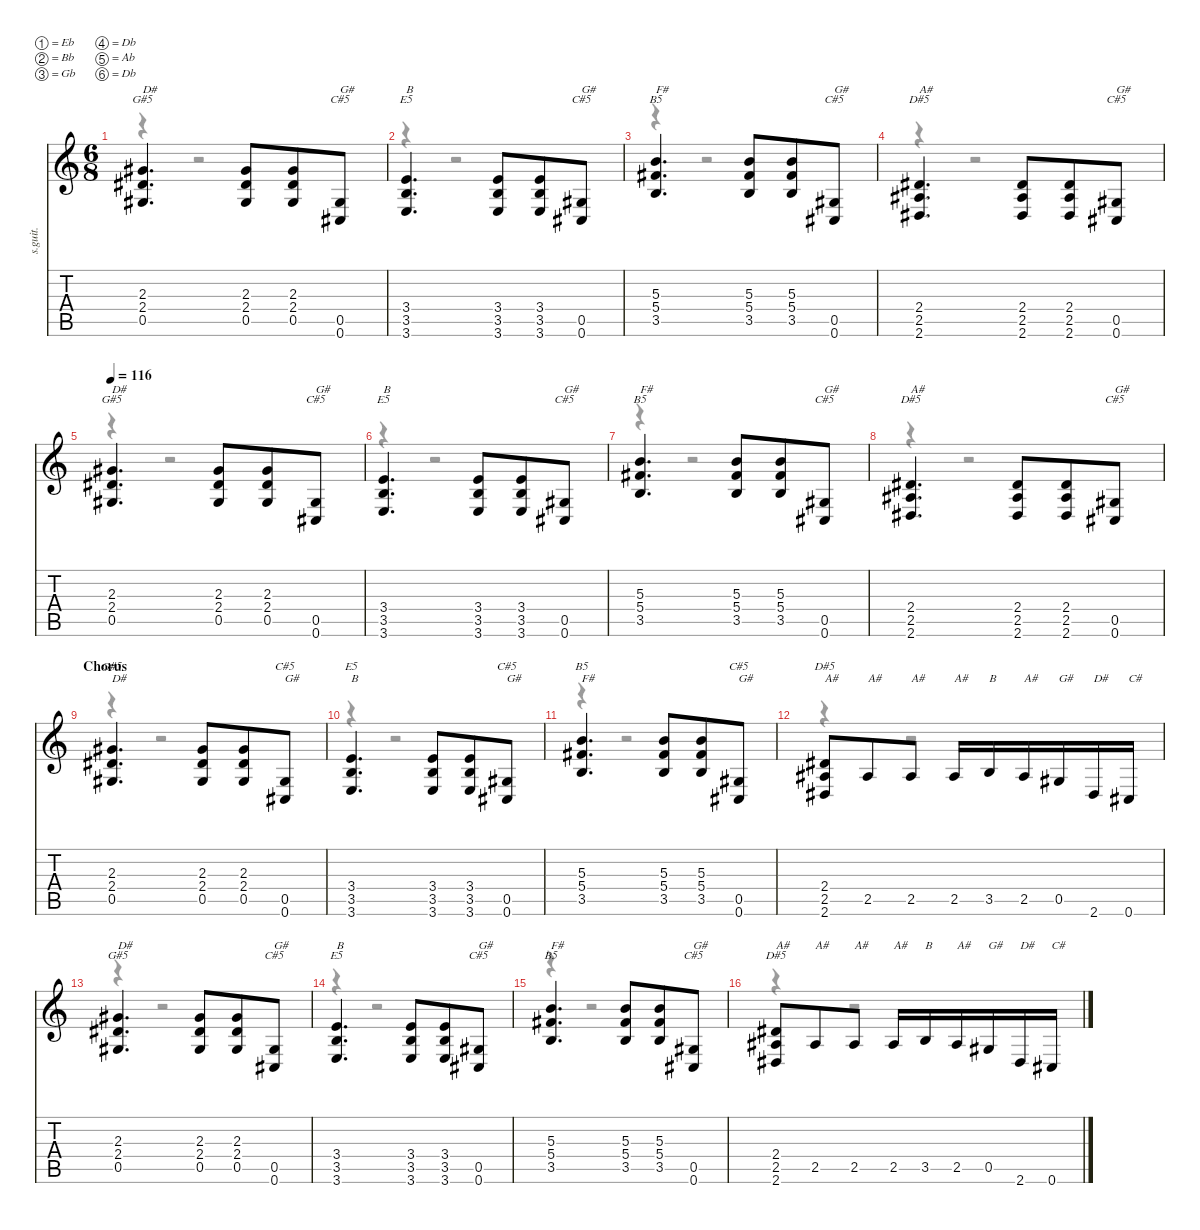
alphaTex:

\defaultSystemsLayout 4
\hideDynamics
\bracketExtendMode nobrackets
\track ("Daron - Distortion Guitar" "s.guit.") {instrument distortionguitar}
\staff {score tabs}
\tuning (Eb4 Bb3 Gb3 Db3 Ab2 Db2)
\chord ("G#5" 3 1 2 2 0 x) {showdiagram false}
\chord ("C#5" 3 1 2 2 0 x) {showdiagram false}
\chord ("E5" 3 1 2 2 0 x) {showdiagram false}
\chord ("B5" 3 1 2 2 0 x) {showdiagram false}
\chord ("D#5" 3 1 2 2 0 x) {showdiagram false}
\voice
\ts (6 8)
\tempo (115 hide)
\clef g2
\ks c
(2.3{acc #} 2.4{acc #} 0.5{acc #}).4{d ch "G#5" txt "D#" lyrics (0 "") lyrics (1 "") lyrics (2 "") lyrics (3 "") lyrics (4 "") dy f} (2.3{acc #} 2.4{acc #} 0.5{acc #}).8{lyrics (0 "") lyrics (1 "") lyrics (2 "") lyrics (3 "") lyrics (4 "")} (2.3{acc #} 2.4{acc #} 0.5{acc #}).8{lyrics (0 "") lyrics (1 "") lyrics (2 "") lyrics (3 "") lyrics (4 "")} (0.5{acc #} 0.6{acc #}).8{ch "C#5" txt "G#" lyrics (0 "") lyrics (1 "") lyrics (2 "") lyrics (3 "") lyrics (4 "")} |
(3.4 3.5 3.6).4{d ch "E5" txt "B" lyrics (0 "") lyrics (1 "") lyrics (2 "") lyrics (3 "") lyrics (4 "")} (3.4 3.5 3.6).8{lyrics (0 "") lyrics (1 "") lyrics (2 "") lyrics (3 "") lyrics (4 "")} (3.4 3.5 3.6).8{lyrics (0 "") lyrics (1 "") lyrics (2 "") lyrics (3 "") lyrics (4 "")} (0.5{acc #} 0.6{acc #}).8{ch "C#5" txt "G#" lyrics (0 "") lyrics (1 "") lyrics (2 "") lyrics (3 "") lyrics (4 "")} |
(5.3 5.4{acc #} 3.5).4{d ch "B5" txt "F#" lyrics (0 "") lyrics (1 "") lyrics (2 "") lyrics (3 "") lyrics (4 "")} (5.3 5.4{acc #} 3.5).8{lyrics (0 "") lyrics (1 "") lyrics (2 "") lyrics (3 "") lyrics (4 "")} (5.3 5.4{acc #} 3.5).8{lyrics (0 "") lyrics (1 "") lyrics (2 "") lyrics (3 "") lyrics (4 "")} (0.5{acc #} 0.6{acc #}).8{ch "C#5" txt "G# " lyrics (0 "") lyrics (1 "") lyrics (2 "") lyrics (3 "") lyrics (4 "")} |
(2.4{acc #} 2.5{acc #} 2.6{acc #}).4{d ch "D#5" txt "A#" lyrics (0 "") lyrics (1 "") lyrics (2 "") lyrics (3 "") lyrics (4 "")} (2.4{acc #} 2.5{acc #} 2.6{acc #}).8{lyrics (0 "") lyrics (1 "") lyrics (2 "") lyrics (3 "") lyrics (4 "")} (2.4{acc #} 2.5{acc #} 2.6{acc #}).8{lyrics (0 "") lyrics (1 "") lyrics (2 "") lyrics (3 "") lyrics (4 "")} (0.5{acc #} 0.6{acc #}).8{ch "C#5" txt "G#" lyrics (0 "") lyrics (1 "") lyrics (2 "") lyrics (3 "") lyrics (4 "")} |
\tempo 116
(2.3{acc #} 2.4{acc #} 0.5{acc #}).4{d ch "G#5" txt "D#" lyrics (0 "") lyrics (1 "") lyrics (2 "") lyrics (3 "") lyrics (4 "")} (2.3{acc #} 2.4{acc #} 0.5{acc #}).8{lyrics (0 "") lyrics (1 "") lyrics (2 "") lyrics (3 "") lyrics (4 "")} (2.3{acc #} 2.4{acc #} 0.5{acc #}).8{lyrics (0 "") lyrics (1 "") lyrics (2 "") lyrics (3 "") lyrics (4 "")} (0.5{acc #} 0.6{acc #}).8{ch "C#5" txt "G#" lyrics (0 "") lyrics (1 "") lyrics (2 "") lyrics (3 "") lyrics (4 "")} |
(3.4 3.5 3.6).4{d ch "E5" txt "B" lyrics (0 "") lyrics (1 "") lyrics (2 "") lyrics (3 "") lyrics (4 "")} (3.4 3.5 3.6).8{lyrics (0 "") lyrics (1 "") lyrics (2 "") lyrics (3 "") lyrics (4 "")} (3.4 3.5 3.6).8{lyrics (0 "") lyrics (1 "") lyrics (2 "") lyrics (3 "") lyrics (4 "")} (0.5{acc #} 0.6{acc #}).8{ch "C#5" txt "G#" lyrics (0 "") lyrics (1 "") lyrics (2 "") lyrics (3 "") lyrics (4 "")} |
(5.3 5.4{acc #} 3.5).4{d ch "B5" txt "F#" lyrics (0 "") lyrics (1 "") lyrics (2 "") lyrics (3 "") lyrics (4 "")} (5.3 5.4{acc #} 3.5).8{lyrics (0 "") lyrics (1 "") lyrics (2 "") lyrics (3 "") lyrics (4 "")} (5.3 5.4{acc #} 3.5).8{lyrics (0 "") lyrics (1 "") lyrics (2 "") lyrics (3 "") lyrics (4 "")} (0.5{acc #} 0.6{acc #}).8{ch "C#5" txt "G# " lyrics (0 "") lyrics (1 "") lyrics (2 "") lyrics (3 "") lyrics (4 "")} |
(2.4{acc #} 2.5{acc #} 2.6{acc #}).4{d ch "D#5" txt "A#" lyrics (0 "") lyrics (1 "") lyrics (2 "") lyrics (3 "") lyrics (4 "")} (2.4{acc #} 2.5{acc #} 2.6{acc #}).8{lyrics (0 "") lyrics (1 "") lyrics (2 "") lyrics (3 "") lyrics (4 "")} (2.4{acc #} 2.5{acc #} 2.6{acc #}).8{lyrics (0 "") lyrics (1 "") lyrics (2 "") lyrics (3 "") lyrics (4 "")} (0.5{acc #} 0.6{acc #}).8{ch "C#5" txt "G#" lyrics (0 "") lyrics (1 "") lyrics (2 "") lyrics (3 "") lyrics (4 "")} |
\section ("" "Chorus")
(2.3{acc #} 2.4{acc #} 0.5{acc #}).4{d ch "G#5" txt "D#" lyrics (0 "") lyrics (1 "") lyrics (2 "") lyrics (3 "") lyrics (4 "")} (2.3{acc #} 2.4{acc #} 0.5{acc #}).8{lyrics (0 "") lyrics (1 "") lyrics (2 "") lyrics (3 "") lyrics (4 "")} (2.3{acc #} 2.4{acc #} 0.5{acc #}).8{lyrics (0 "") lyrics (1 "") lyrics (2 "") lyrics (3 "") lyrics (4 "")} (0.5{acc #} 0.6{acc #}).8{ch "C#5" txt "G#" lyrics (0 "") lyrics (1 "") lyrics (2 "") lyrics (3 "") lyrics (4 "")} |
(3.4 3.5 3.6).4{d ch "E5" txt "B" lyrics (0 "") lyrics (1 "") lyrics (2 "") lyrics (3 "") lyrics (4 "")} (3.4 3.5 3.6).8{lyrics (0 "") lyrics (1 "") lyrics (2 "") lyrics (3 "") lyrics (4 "")} (3.4 3.5 3.6).8{lyrics (0 "") lyrics (1 "") lyrics (2 "") lyrics (3 "") lyrics (4 "")} (0.5{acc #} 0.6{acc #}).8{ch "C#5" txt "G#" lyrics (0 "") lyrics (1 "") lyrics (2 "") lyrics (3 "") lyrics (4 "")} |
(5.3 5.4{acc #} 3.5).4{d ch "B5" txt "F#" lyrics (0 "") lyrics (1 "") lyrics (2 "") lyrics (3 "") lyrics (4 "")} (5.3 5.4{acc #} 3.5).8{lyrics (0 "") lyrics (1 "") lyrics (2 "") lyrics (3 "") lyrics (4 "")} (5.3 5.4{acc #} 3.5).8{lyrics (0 "") lyrics (1 "") lyrics (2 "") lyrics (3 "") lyrics (4 "")} (0.5{acc #} 0.6{acc #}).8{ch "C#5" txt "G# " lyrics (0 "") lyrics (1 "") lyrics (2 "") lyrics (3 "") lyrics (4 "")} |
(2.4{acc #} 2.5{acc #} 2.6{acc #}).8{ch "D#5" txt "A#" lyrics (0 "") lyrics (1 "") lyrics (2 "") lyrics (3 "") lyrics (4 "")} 2.5{acc #}.8{txt "A#" lyrics (0 "") lyrics (1 "") lyrics (2 "") lyrics (3 "") lyrics (4 "")} 2.5{acc #}.8{txt "A#" lyrics (0 "") lyrics (1 "") lyrics (2 "") lyrics (3 "") lyrics (4 "")} 2.5{acc #}.16{txt "A#" lyrics (0 "") lyrics (1 "") lyrics (2 "") lyrics (3 "") lyrics (4 "")} 3.5.16{txt "B" lyrics (0 "") lyrics (1 "") lyrics (2 "") lyrics (3 "") lyrics (4 "")} 2.5{acc #}.16{txt "A#" lyrics (0 "") lyrics (1 "") lyrics (2 "") lyrics (3 "") lyrics (4 "")} 0.5{acc #}.16{txt "G#" lyrics (0 "") lyrics (1 "") lyrics (2 "") lyrics (3 "") lyrics (4 "")} 2.6{acc #}.16{txt "D#" lyrics (0 "") lyrics (1 "") lyrics (2 "") lyrics (3 "") lyrics (4 "")} 0.6{acc #}.16{txt "C#" lyrics (0 "") lyrics (1 "") lyrics (2 "") lyrics (3 "") lyrics (4 "")} |
(2.3{acc #} 2.4{acc #} 0.5{acc #}).4{d ch "G#5" txt "D#" lyrics (0 "") lyrics (1 "") lyrics (2 "") lyrics (3 "") lyrics (4 "")} (2.3{acc #} 2.4{acc #} 0.5{acc #}).8{lyrics (0 "") lyrics (1 "") lyrics (2 "") lyrics (3 "") lyrics (4 "")} (2.3{acc #} 2.4{acc #} 0.5{acc #}).8{lyrics (0 "") lyrics (1 "") lyrics (2 "") lyrics (3 "") lyrics (4 "")} (0.5{acc #} 0.6{acc #}).8{ch "C#5" txt "G#" lyrics (0 "") lyrics (1 "") lyrics (2 "") lyrics (3 "") lyrics (4 "")} |
(3.4 3.5 3.6).4{d ch "E5" txt "B" lyrics (0 "") lyrics (1 "") lyrics (2 "") lyrics (3 "") lyrics (4 "")} (3.4 3.5 3.6).8{lyrics (0 "") lyrics (1 "") lyrics (2 "") lyrics (3 "") lyrics (4 "")} (3.4 3.5 3.6).8{lyrics (0 "") lyrics (1 "") lyrics (2 "") lyrics (3 "") lyrics (4 "")} (0.5{acc #} 0.6{acc #}).8{ch "C#5" txt "G#" lyrics (0 "") lyrics (1 "") lyrics (2 "") lyrics (3 "") lyrics (4 "")} |
(5.3 5.4{acc #} 3.5).4{d ch "B5" txt "F#" lyrics (0 "") lyrics (1 "") lyrics (2 "") lyrics (3 "") lyrics (4 "")} (5.3 5.4{acc #} 3.5).8{lyrics (0 "") lyrics (1 "") lyrics (2 "") lyrics (3 "") lyrics (4 "")} (5.3 5.4{acc #} 3.5).8{lyrics (0 "") lyrics (1 "") lyrics (2 "") lyrics (3 "") lyrics (4 "")} (0.5{acc #} 0.6{acc #}).8{ch "C#5" txt "G# " lyrics (0 "") lyrics (1 "") lyrics (2 "") lyrics (3 "") lyrics (4 "")} |
(2.4{acc #} 2.5{acc #} 2.6{acc #}).8{ch "D#5" txt "A#" lyrics (0 "") lyrics (1 "") lyrics (2 "") lyrics (3 "") lyrics (4 "")} 2.5{acc #}.8{txt "A#" lyrics (0 "") lyrics (1 "") lyrics (2 "") lyrics (3 "") lyrics (4 "")} 2.5{acc #}.8{txt "A#" lyrics (0 "") lyrics (1 "") lyrics (2 "") lyrics (3 "") lyrics (4 "")} 2.5{acc #}.16{txt "A#" lyrics (0 "") lyrics (1 "") lyrics (2 "") lyrics (3 "") lyrics (4 "")} 3.5.16{txt "B" lyrics (0 "") lyrics (1 "") lyrics (2 "") lyrics (3 "") lyrics (4 "")} 2.5{acc #}.16{txt "A#" lyrics (0 "") lyrics (1 "") lyrics (2 "") lyrics (3 "") lyrics (4 "")} 0.5{acc #}.16{txt "G#" lyrics (0 "") lyrics (1 "") lyrics (2 "") lyrics (3 "") lyrics (4 "")} 2.6{acc #}.16{txt "D#" lyrics (0 "") lyrics (1 "") lyrics (2 "") lyrics (3 "") lyrics (4 "")} 0.6{acc #}.16{txt "C#" lyrics (0 "") lyrics (1 "") lyrics (2 "") lyrics (3 "") lyrics (4 "")}
\voice
\clef g2
\ottava regular
\simile none
\ks c
r.4{dy f} r.2 |
r.4 r.2 |
r.4 r.2 |
r.4 r.2 |
r.4 r.2 |
r.4 r.2 |
r.4 r.2 |
r.4 r.2 |
r.4 r.2 |
r.4 r.2 |
r.4 r.2 |
r.4 r.2 |
r.4 r.2 |
r.4 r.2 |
r.4 r.2 |
r.4 r.2
